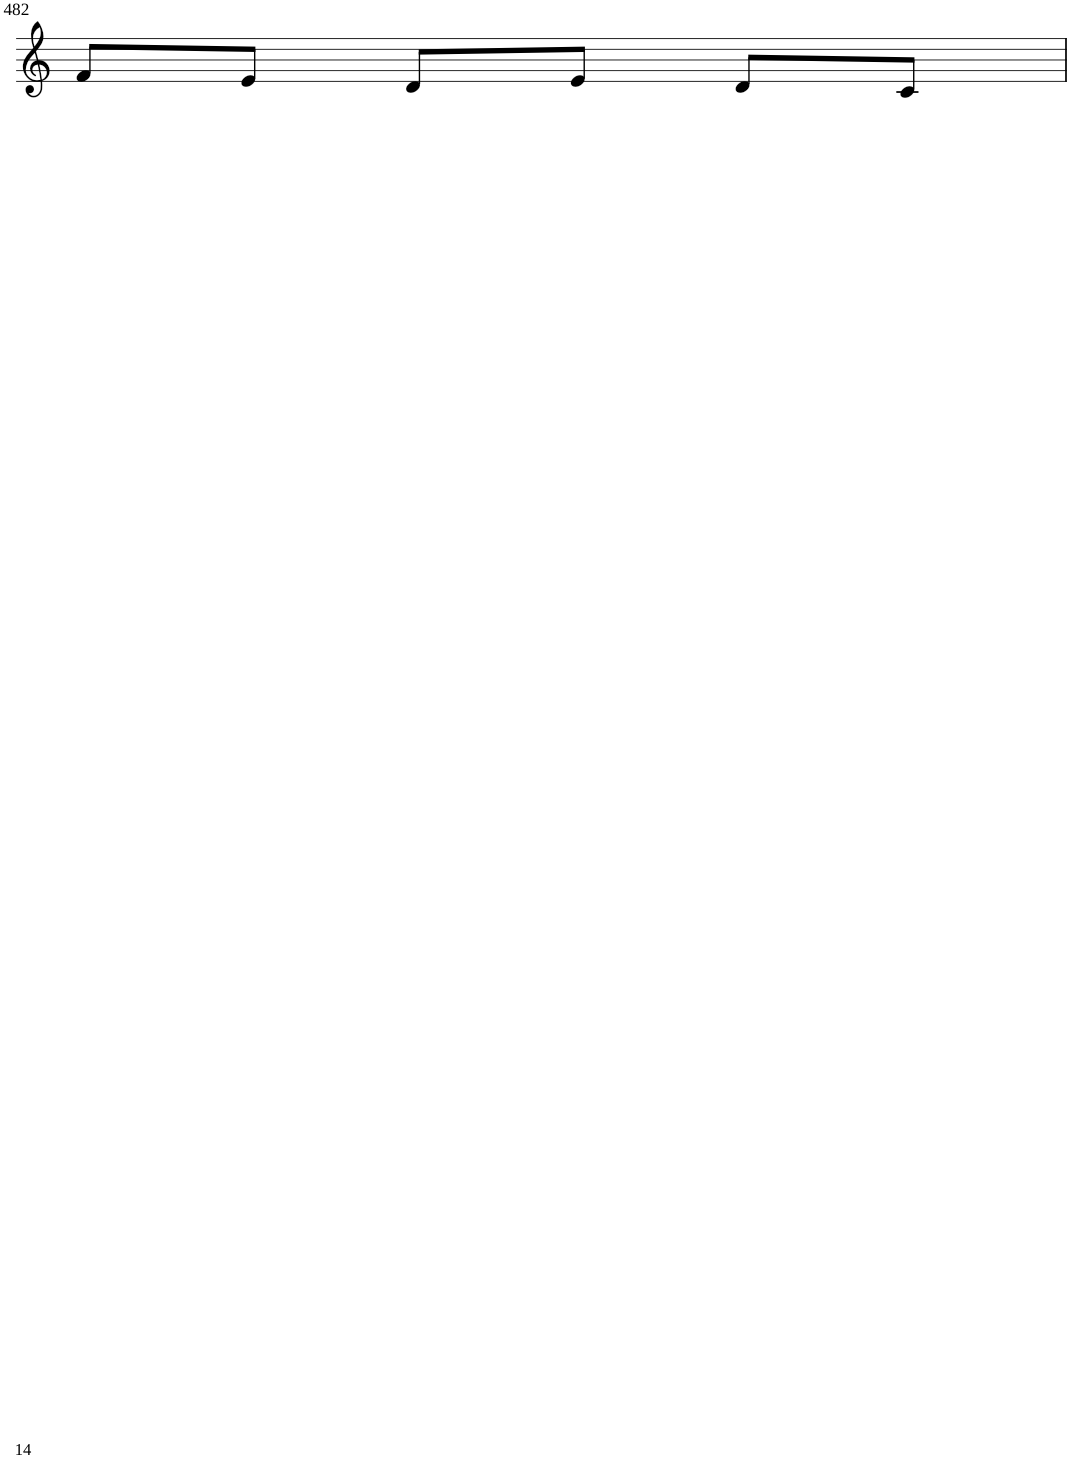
**kern
*part1
*staff1
*I"Violin
!!LO:PB:g=z
*clefG2
*k[]
*M3/4
=482
8f/L
8e/J
8d/L
8e/J
8d/L
8c/J
=
*-
